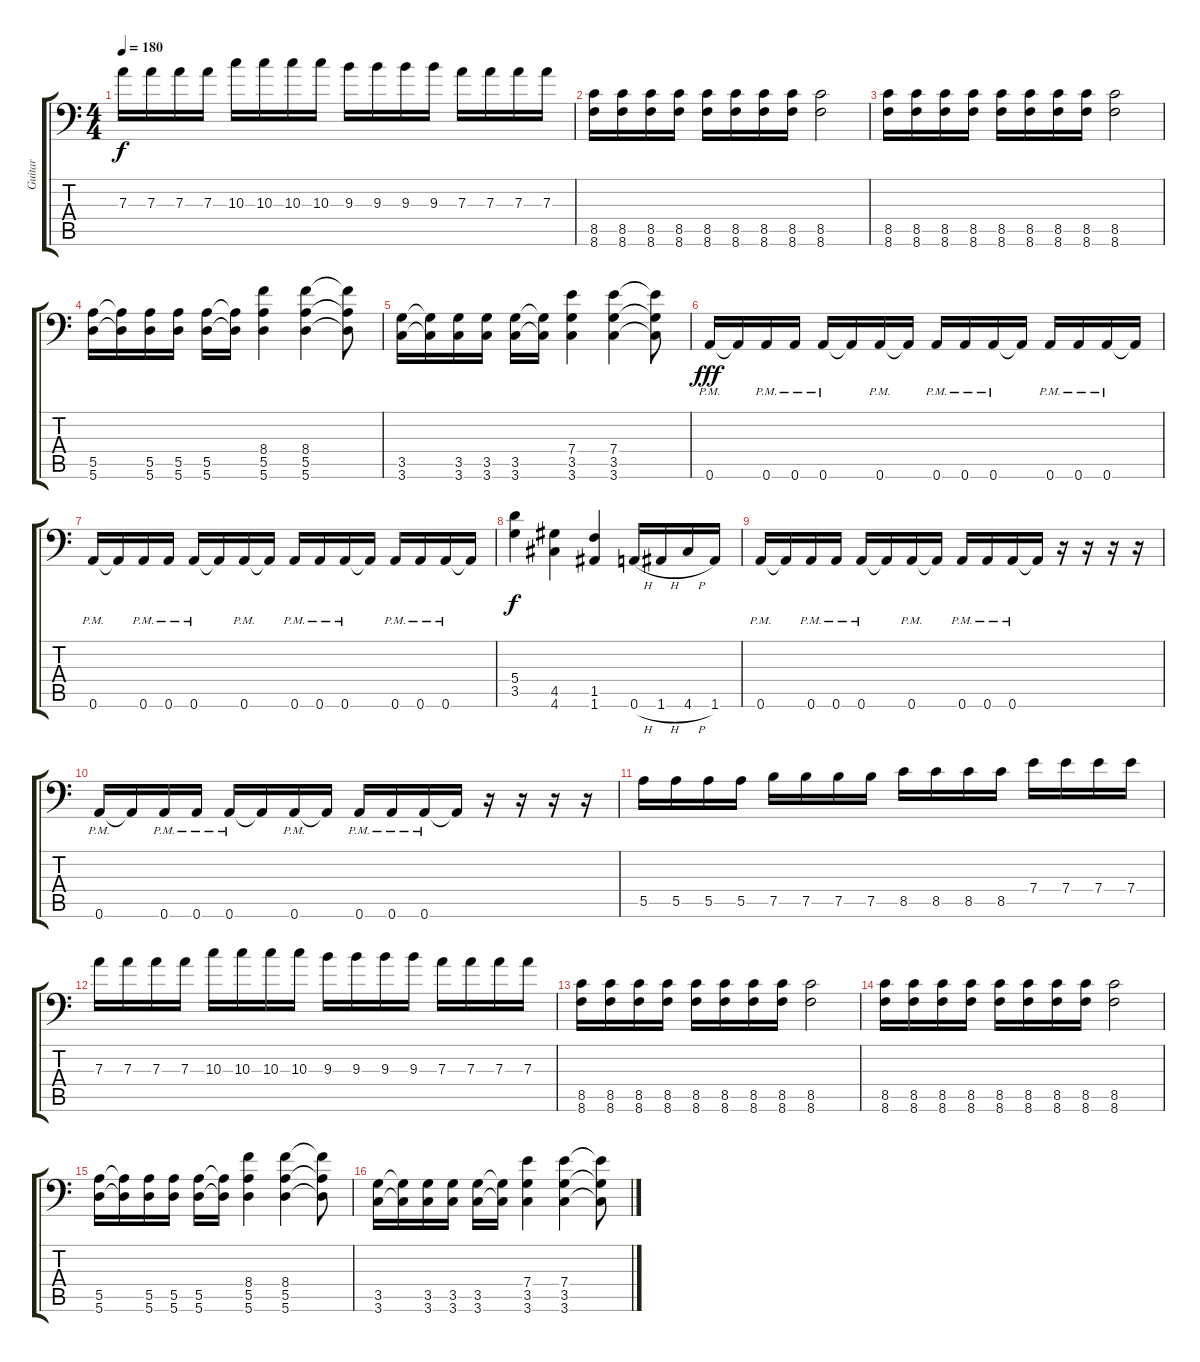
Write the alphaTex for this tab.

\track ("Guitar" "Guitar") {instrument distortionguitar}
\staff {score tabs}
\tuning (B3 Gb3 D3 A2 E2 A1) {hide}
\ts (4 4)
\tempo 180
\clef f4
\ks c
7.3.16{dy f} 7.3.16 7.3.16 7.3.16 10.3.16 10.3.16 10.3.16 10.3.16 9.3.16 9.3.16 9.3.16 9.3.16 7.3.16 7.3.16 7.3.16 7.3.16 |
(8.5 8.6).16 (8.5 8.6).16 (8.5 8.6).16 (8.5 8.6).16 (8.5 8.6).16 (8.5 8.6).16 (8.5 8.6).16 (8.5 8.6).16 (8.5 8.6).2 |
(8.5 8.6).16 (8.5 8.6).16 (8.5 8.6).16 (8.5 8.6).16 (8.5 8.6).16 (8.5 8.6).16 (8.5 8.6).16 (8.5 8.6).16 (8.5 8.6).2 |
(5.5 5.6).16 (5.5{t} 5.6{t}).16 (5.5 5.6).16 (5.5 5.6).16 (5.5 5.6).16 (5.5{t} 5.6{t}).16 (8.4 5.5 5.6).4 (8.4 5.5 5.6).4 (8.4{t} 5.5{t} 5.6{t}).8 |
(3.5 3.6).16 (3.5{t} 3.6{t}).16 (3.5 3.6).16 (3.5 3.6).16 (3.5 3.6).16 (3.5{t} 3.6{t}).16 (7.4 3.5 3.6).4 (7.4 3.5 3.6).4 (7.4{t} 3.5{t} 3.6{t}).8 |
0.6{pm}.16{dy fff} 0.6{t}.16 0.6{pm}.16 0.6{pm}.16 0.6{pm}.16 0.6{t}.16 0.6{pm}.16 0.6{t}.16 0.6{pm}.16 0.6{pm}.16 0.6{pm}.16 0.6{t}.16 0.6{pm}.16 0.6{pm}.16 0.6{pm}.16 0.6{t}.16 |
0.6{pm}.16 0.6{t}.16 0.6{pm}.16 0.6{pm}.16 0.6{pm}.16 0.6{t}.16 0.6{pm}.16 0.6{t}.16 0.6{pm}.16 0.6{pm}.16 0.6{pm}.16 0.6{t}.16 0.6{pm}.16 0.6{pm}.16 0.6{pm}.16 0.6{t}.16 |
(5.4 3.5).4{dy f} (4.5 4.6).4 (1.5 1.6).4 0.6{h}.16 1.6{h}.16 4.6{h}.16 1.6.16 |
0.6{pm}.16 0.6{t}.16 0.6{pm}.16 0.6{pm}.16 0.6{pm}.16 0.6{t}.16 0.6{pm}.16 0.6{t}.16 0.6{pm}.16 0.6{pm}.16 0.6{pm}.16 0.6{t}.16 r.16 r.16 r.16 r.16 |
0.6{pm}.16 0.6{t}.16 0.6{pm}.16 0.6{pm}.16 0.6{pm}.16 0.6{t}.16 0.6{pm}.16 0.6{t}.16 0.6{pm}.16 0.6{pm}.16 0.6{pm}.16 0.6{t}.16 r.16 r.16 r.16 r.16 |
5.5.16 5.5.16 5.5.16 5.5.16 7.5.16 7.5.16 7.5.16 7.5.16 8.5.16 8.5.16 8.5.16 8.5.16 7.4.16 7.4.16 7.4.16 7.4.16 |
7.3.16 7.3.16 7.3.16 7.3.16 10.3.16 10.3.16 10.3.16 10.3.16 9.3.16 9.3.16 9.3.16 9.3.16 7.3.16 7.3.16 7.3.16 7.3.16 |
(8.5 8.6).16 (8.5 8.6).16 (8.5 8.6).16 (8.5 8.6).16 (8.5 8.6).16 (8.5 8.6).16 (8.5 8.6).16 (8.5 8.6).16 (8.5 8.6).2 |
(8.5 8.6).16 (8.5 8.6).16 (8.5 8.6).16 (8.5 8.6).16 (8.5 8.6).16 (8.5 8.6).16 (8.5 8.6).16 (8.5 8.6).16 (8.5 8.6).2 |
(5.5 5.6).16 (5.5{t} 5.6{t}).16 (5.5 5.6).16 (5.5 5.6).16 (5.5 5.6).16 (5.5{t} 5.6{t}).16 (8.4 5.5 5.6).4 (8.4 5.5 5.6).4 (8.4{t} 5.5{t} 5.6{t}).8 |
(3.5 3.6).16 (3.5{t} 3.6{t}).16 (3.5 3.6).16 (3.5 3.6).16 (3.5 3.6).16 (3.5{t} 3.6{t}).16 (7.4 3.5 3.6).4 (7.4 3.5 3.6).4 (7.4{t} 3.5{t} 3.6{t}).8
